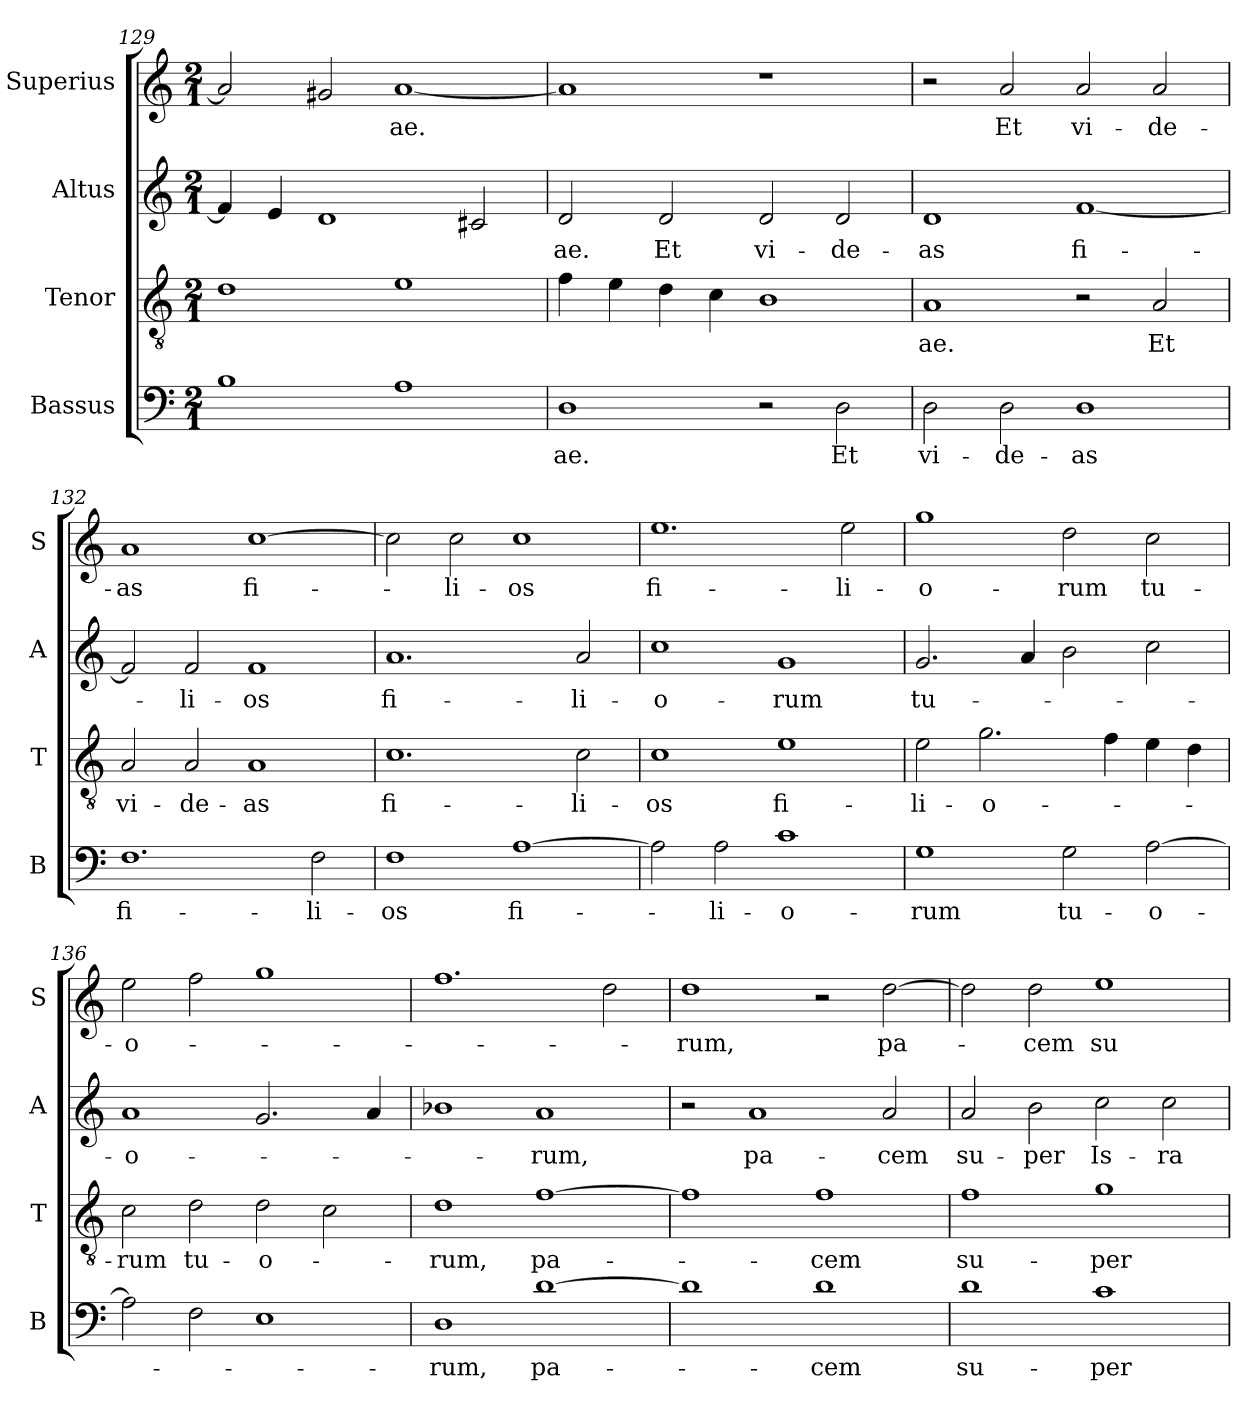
**kern	**text	**kern	**text	**kern	**text	**kern	**text
*part4	*part4	*part3	*part3	*part2	*part2	*part1	*part1
*staff4	*staff4	*staff3	*staff3	*staff2	*staff2	*staff1	*staff1
*I"Bassus	*	*I"Tenor	*	*I"Altus	*	*I"Superius	*
*I'B	*	*I'T	*	*I'A	*	*I'S	*
*clefF4	*	*clefGv2	*	*clefG2	*	*clefG2	*
*k[]	*	*k[]	*	*k[]	*	*k[]	*
*C:	*	*C:	*	*C:	*	*C:	*
*M2/1	*	*M2/1	*	*M2/1	*	*M2/1	*
=129	=129	=129	=129	=129	=129	=129	=129
1B	.	1d	.	4f]	.	2a]	.
.	.	.	.	4e	.	.	.
.	.	.	.	1d	.	2g#X	.
1A	.	1e	.	.	.	[1a	-ae.
.	.	.	.	2c#X	.	.	.
=130	=130	=130	=130	=130	=130	=130	=130
1D	-ae.	4f	.	2d	-ae.	1a]	.
.	.	4e	.	.	.	.	.
.	.	4d	.	2d	Et	.	.
.	.	4c	.	.	.	.	.
2r	.	1B	.	2d	vi-	1r	.
2D	Et	.	.	2d	-de-	.	.
=131	=131	=131	=131	=131	=131	=131	=131
2D	vi-	1A	-ae.	1d	-as	2r	.
2D	-de-	.	.	.	.	2a	Et
1D	-as	2r	.	[1f	fi-	2a	vi-
.	.	2A	Et	.	.	2a	-de-
=132	=132	=132	=132	=132	=132	=132	=132
1.F	fi-	2A	vi-	2f]	.	1a	-as
.	.	2A	-de-	2f	-li-	.	.
.	.	1A	-as	1f	-os	[1cc	fi-
2F	-li-	.	.	.	.	.	.
=133	=133	=133	=133	=133	=133	=133	=133
1F	-os	1.c	fi-	1.a	fi-	2cc]	.
.	.	.	.	.	.	2cc	-li-
[1A	fi-	.	.	.	.	1cc	-os
.	.	2c	-li-	2a	-li-	.	.
=134	=134	=134	=134	=134	=134	=134	=134
2A]	.	1c	-os	1cc	-o-	1.ee	fi-
2A	-li-	.	.	.	.	.	.
1c	-o-	1e	fi-	1g	-rum	.	.
.	.	.	.	.	.	2ee	-li-
=135	=135	=135	=135	=135	=135	=135	=135
1G	-rum	2e	-li-	2.g	tu-	1gg	-o-
.	.	2.g	-o-	.	.	.	.
.	.	.	.	4a	.	.	.
2G	tu-	.	.	2b	.	2dd	-rum
.	.	4f	.	.	.	.	.
[2A	-o-	4e	.	2cc	.	2cc	tu-
.	.	4d	.	.	.	.	.
=136	=136	=136	=136	=136	=136	=136	=136
2A]	.	2c	-rum	1a	-o-	2ee	-o-
2F	.	2d	tu-	.	.	2ff	.
1E	.	2d	-o-	2.g	.	1gg	.
.	.	2c	.	.	.	.	.
.	.	.	.	4a	.	.	.
=137	=137	=137	=137	=137	=137	=137	=137
1D	-rum,	1d	-rum,	1b-X	.	1.ff	.
[1d	pa-	[1f	pa-	1a	-rum,	.	.
.	.	.	.	.	.	2dd	.
=138	=138	=138	=138	=138	=138	=138	=138
1d]	.	1f]	.	2r	.	1dd	-rum,
.	.	.	.	1a	pa-	.	.
1d	-cem	1f	-cem	.	.	2r	.
.	.	.	.	2a	-cem	[2dd	pa-
=139	=139	=139	=139	=139	=139	=139	=139
1d	su-	1f	su-	2a	su-	2dd]	.
.	.	.	.	2b	-per	2dd	-cem
1c	-per	1g	-per	2cc	Is-	1ee	su-
.	.	.	.	2cc	-ra-	.	.
=	=	=	=	=	=	=	=
*-	*-	*-	*-	*-	*-	*-	*-
